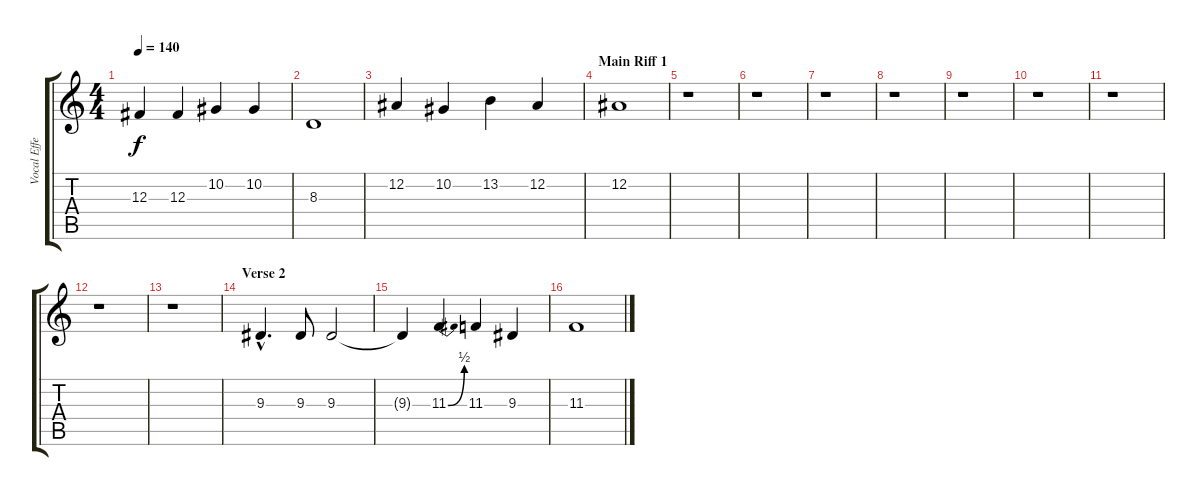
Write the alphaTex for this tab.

\track ("Vocal Effect" "Vocal Effe") {instrument choiraahs}
\staff {score tabs}
\tuning (Eb4 Bb3 Gb3 Db3 Ab2 Eb2) {hide}
\ts (4 4)
\tempo 140
\clef g2
\ks c
12.3.4{dy f} 12.3.4 10.2.4 10.2.4 |
8.3.1 |
12.2.4 10.2.4 13.2.4 12.2.4 |
\section ("" "Main Riff 1")
12.2.1 |
r.1 |
r.1 |
r.1 |
r.1 |
r.1 |
r.1 |
r.1 |
r.1 |
r.1 |
\section ("" "Verse 2")
9.3{hac}.4{d} 9.3.8 9.3.2 |
9.3{t}.4 11.3{be (bend 0 0 60 2)}.4 11.3.4 9.3.4 |
11.3.1
